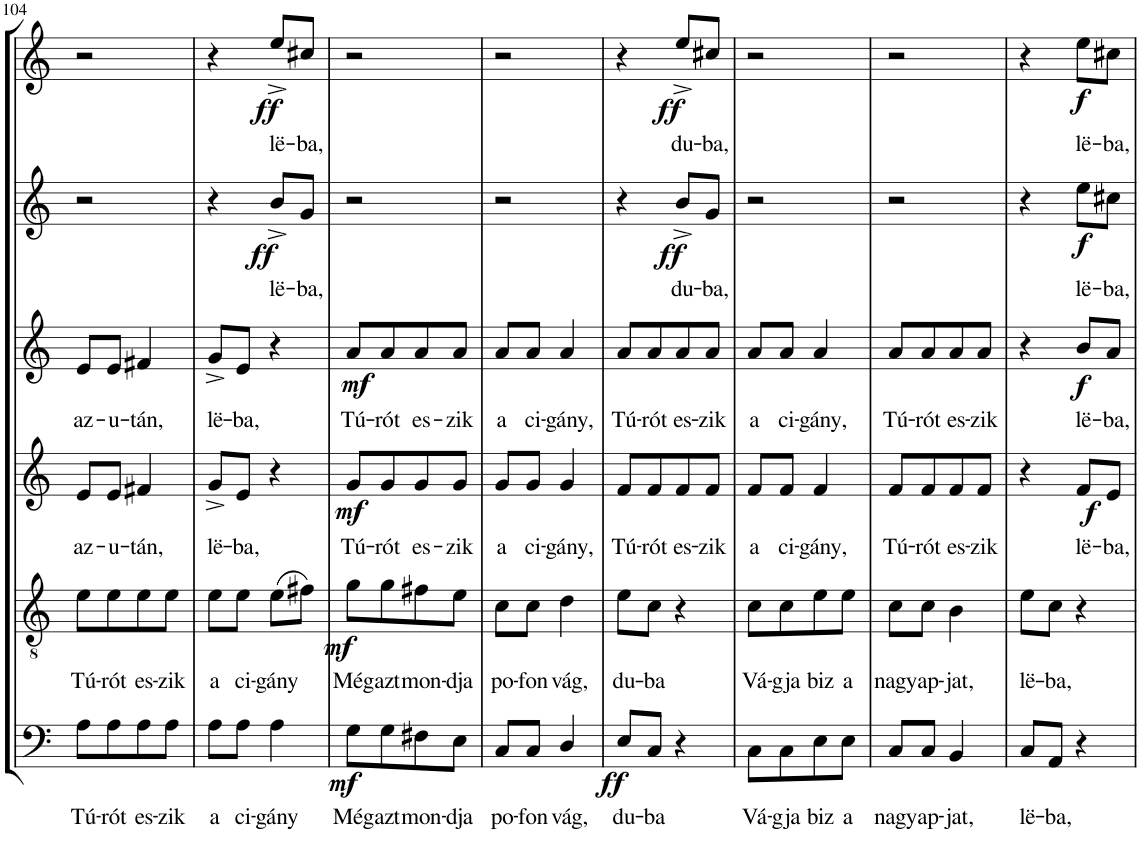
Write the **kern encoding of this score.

**kern	**text	**dynam	**kern	**text	**dynam	**kern	**text	**dynam	**kern	**text	**dynam	**kern	**text	**dynam	**kern	**text	**dynam
*part6	*part6	*part6	*part5	*part5	*part5	*part4	*part4	*part4	*part3	*part3	*part3	*part2	*part2	*part2	*part1	*part1	*part1
*staff6	*staff6	*staff6	*staff5	*staff5	*staff5	*staff4	*staff4	*staff4	*staff3	*staff3	*staff3	*staff2	*staff2	*staff2	*staff1	*staff1	*staff1
*I"Bassi	*	*	*I"Tenori	*	*	*I"Contralti II	*	*	*I"Contralti I	*	*	*I"Soprani II	*	*	*I"Soprani I	*	*
!!LO:PB:g=z
*clefF4	*	*	*clefGv2	*	*	*clefG2	*	*	*clefG2	*	*	*clefG2	*	*	*clefG2	*	*
*	*	*	*	*	*	*	*	*	*	*	*	*Trd1c2	*	*	*Trd1c2	*	*
*k[]	*	*	*k[]	*	*	*k[]	*	*	*k[]	*	*	*k[]	*	*	*k[]	*	*
*C:	*	*	*C:	*	*	*C:	*	*	*C:	*	*	*C:	*	*	*C:	*	*
*M2/4	*	*	*M2/4	*	*	*M2/4	*	*	*M2/4	*	*	*M2/4	*	*	*M2/4	*	*
=104	=104	=104	=104	=104	=104	=104	=104	=104	=104	=104	=104	=104	=104	=104	=104	=104	=104
!	!LO:LY:b	!	!	!LO:LY:b	!	!	!LO:LY:b	!	!	!LO:LY:b	!	!	!	!	!	!	!
8A\L	Tú-	.	8e\L	Tú-	.	8e/L	az-	.	8e/L	az-	.	2r	.	.	2r	.	.
!	!LO:LY:b	!	!	!LO:LY:b	!	!	!LO:LY:b	!	!	!LO:LY:b	!	!	!	!	!	!	!
8A\	-rót	.	8e\	-rót	.	8e/J	-u-	.	8e/J	-u-	.	.	.	.	.	.	.
!	!LO:LY:b	!	!	!LO:LY:b	!	!	!LO:LY:b	!	!	!LO:LY:b	!	!	!	!	!	!	!
8A\	es-	.	8e\	es-	.	4f#X/	-tán,	.	4f#X/	-tán,	.	.	.	.	.	.	.
!	!LO:LY:b	!	!	!LO:LY:b	!	!	!	!	!	!	!	!	!	!	!	!	!
8A\J	-zik	.	8e\J	-zik	.	.	.	.	.	.	.	.	.	.	.	.	.
=105	=105	=105	=105	=105	=105	=105	=105	=105	=105	=105	=105	=105	=105	=105	=105	=105	=105
!	!LO:LY:b	!	!	!LO:LY:b	!	!	!LO:LY:b	!	!	!LO:LY:b	!	!	!	!	!	!	!
8A\L	a	.	8e\L	a	.	8g^/L	lë-	.	8g^/L	lë-	.	4r	.	.	4r	.	.
!	!LO:LY:b	!	!	!LO:LY:b	!	!	!LO:LY:b	!	!	!LO:LY:b	!	!	!	!	!	!	!
8A\J	ci-	.	8e\J	ci-	.	8e/J	-ba,	.	8e/J	-ba,	.	.	.	.	.	.	.
!	!LO:LY:b	!	!	!LO:LY:b	!	!	!	!	!	!	!	!	!LO:LY:b	!LO:DY:b	!	!LO:LY:b	!LO:DY:b
4A\	-gány	.	(8e\L	-gány	.	4r	.	.	4r	.	.	8b^/L	lë-	ff	8ee^/L	lë-	ff
!	!	!	!	!	!	!	!	!	!	!	!	!	!LO:LY:b	!	!	!LO:LY:b	!
.	.	.	8f#X\J)	.	.	.	.	.	.	.	.	8g/J	-ba,	.	8cc#X/J	-ba,	.
=106	=106	=106	=106	=106	=106	=106	=106	=106	=106	=106	=106	=106	=106	=106	=106	=106	=106
!	!LO:LY:b	!LO:DY:b	!	!LO:LY:b	!LO:DY:b	!	!LO:LY:b	!LO:DY:b	!	!LO:LY:b	!LO:DY:b	!	!	!	!	!	!
8G\L	Még	mf	8g\L	Még	mf	8g/L	Tú-	mf	8a/L	Tú-	mf	2r	.	.	2r	.	.
!	!LO:LY:b	!	!	!LO:LY:b	!	!	!LO:LY:b	!	!	!LO:LY:b	!	!	!	!	!	!	!
8G\	azt	.	8g\	azt	.	8g/	-rót	.	8a/	-rót	.	.	.	.	.	.	.
!	!LO:LY:b	!	!	!LO:LY:b	!	!	!LO:LY:b	!	!	!LO:LY:b	!	!	!	!	!	!	!
8F#X\	mon-	.	8f#X\	mon-	.	8g/	es-	.	8a/	es-	.	.	.	.	.	.	.
!	!LO:LY:b	!	!	!LO:LY:b	!	!	!LO:LY:b	!	!	!LO:LY:b	!	!	!	!	!	!	!
8E\J	-dja	.	8e\J	-dja	.	8g/J	-zik	.	8a/J	-zik	.	.	.	.	.	.	.
=107	=107	=107	=107	=107	=107	=107	=107	=107	=107	=107	=107	=107	=107	=107	=107	=107	=107
!	!LO:LY:b	!	!	!LO:LY:b	!	!	!LO:LY:b	!	!	!LO:LY:b	!	!	!	!	!	!	!
8C/L	po-	.	8c\L	po-	.	8g/L	a	.	8a/L	a	.	2r	.	.	2r	.	.
!	!LO:LY:b	!	!	!LO:LY:b	!	!	!LO:LY:b	!	!	!LO:LY:b	!	!	!	!	!	!	!
8C/J	-fon	.	8c\J	-fon	.	8g/J	ci-	.	8a/J	ci-	.	.	.	.	.	.	.
!	!LO:LY:b	!	!	!LO:LY:b	!	!	!LO:LY:b	!	!	!LO:LY:b	!	!	!	!	!	!	!
4D/	vág,	.	4d\	vág,	.	4g/	-gány,	.	4a/	-gány,	.	.	.	.	.	.	.
=108	=108	=108	=108	=108	=108	=108	=108	=108	=108	=108	=108	=108	=108	=108	=108	=108	=108
!	!LO:LY:b	!LO:DY:b	!	!LO:LY:b	!	!	!LO:LY:b	!	!	!LO:LY:b	!	!	!	!	!	!	!
8E/L	du-	ff	8e\L	du-	.	8f/L	Tú-	.	8a/L	Tú-	.	4r	.	.	4r	.	.
!	!LO:LY:b	!	!	!LO:LY:b	!	!	!LO:LY:b	!	!	!LO:LY:b	!	!	!	!	!	!	!
8C/J	-ba	.	8c\J	-ba	.	8f/	-rót	.	8a/	-rót	.	.	.	.	.	.	.
!	!	!	!	!	!	!	!LO:LY:b	!	!	!LO:LY:b	!	!	!LO:LY:b	!LO:DY:b	!	!LO:LY:b	!LO:DY:b
4r	.	.	4r	.	.	8f/	es-	.	8a/	es-	.	8b^/L	du-	ff	8ee^/L	du-	ff
!	!	!	!	!	!	!	!LO:LY:b	!	!	!LO:LY:b	!	!	!LO:LY:b	!	!	!LO:LY:b	!
.	.	.	.	.	.	8f/J	-zik	.	8a/J	-zik	.	8g/J	-ba,	.	8cc#X/J	-ba,	.
=109	=109	=109	=109	=109	=109	=109	=109	=109	=109	=109	=109	=109	=109	=109	=109	=109	=109
!	!LO:LY:b	!	!	!LO:LY:b	!	!	!LO:LY:b	!	!	!LO:LY:b	!	!	!	!	!	!	!
8C\L	Vá-	.	8c\L	Vá-	.	8f/L	a	.	8a/L	a	.	2r	.	.	2r	.	.
!	!LO:LY:b	!	!	!LO:LY:b	!	!	!LO:LY:b	!	!	!LO:LY:b	!	!	!	!	!	!	!
8C\	-gja	.	8c\	-gja	.	8f/J	ci-	.	8a/J	ci-	.	.	.	.	.	.	.
!	!LO:LY:b	!	!	!LO:LY:b	!	!	!LO:LY:b	!	!	!LO:LY:b	!	!	!	!	!	!	!
8E\	biz	.	8e\	biz	.	4f/	-gány,	.	4a/	-gány,	.	.	.	.	.	.	.
!	!LO:LY:b	!	!	!LO:LY:b	!	!	!	!	!	!	!	!	!	!	!	!	!
8E\J	a	.	8e\J	a	.	.	.	.	.	.	.	.	.	.	.	.	.
=110	=110	=110	=110	=110	=110	=110	=110	=110	=110	=110	=110	=110	=110	=110	=110	=110	=110
!	!LO:LY:b	!	!	!LO:LY:b	!	!	!LO:LY:b	!	!	!LO:LY:b	!	!	!	!	!	!	!
8C/L	nagy	.	8c\L	nagy	.	8f/L	Tú-	.	8a/L	Tú-	.	2r	.	.	2r	.	.
!	!LO:LY:b	!	!	!LO:LY:b	!	!	!LO:LY:b	!	!	!LO:LY:b	!	!	!	!	!	!	!
8C/J	ap-	.	8c\J	ap-	.	8f/	-rót	.	8a/	-rót	.	.	.	.	.	.	.
!	!LO:LY:b	!	!	!LO:LY:b	!	!	!LO:LY:b	!	!	!LO:LY:b	!	!	!	!	!	!	!
4BB/	-jat,	.	4B\	-jat,	.	8f/	es-	.	8a/	es-	.	.	.	.	.	.	.
!	!	!	!	!	!	!	!LO:LY:b	!	!	!LO:LY:b	!	!	!	!	!	!	!
.	.	.	.	.	.	8f/J	-zik	.	8a/J	-zik	.	.	.	.	.	.	.
=111	=111	=111	=111	=111	=111	=111	=111	=111	=111	=111	=111	=111	=111	=111	=111	=111	=111
!	!LO:LY:b	!	!	!LO:LY:b	!	!	!	!	!	!	!	!	!	!	!	!	!
8C/L	lë-	.	8e\L	lë-	.	4r	.	.	4r	.	.	4r	.	.	4r	.	.
!	!LO:LY:b	!	!	!LO:LY:b	!	!	!	!	!	!	!	!	!	!	!	!	!
8AA/J	-ba,	.	8c\J	-ba,	.	.	.	.	.	.	.	.	.	.	.	.	.
!	!	!	!	!	!	!	!LO:LY:b	!LO:DY:b	!	!LO:LY:b	!LO:DY:b	!	!LO:LY:b	!LO:DY:b	!	!LO:LY:b	!LO:DY:b
4r	.	.	4r	.	.	8f/L	lë-	f	8b/L	lë-	f	8ee\L	lë-	f	8ee\L	lë-	f
!	!	!	!	!	!	!	!LO:LY:b	!	!	!LO:LY:b	!	!	!LO:LY:b	!	!	!LO:LY:b	!
.	.	.	.	.	.	8e/J	-ba,	.	8a/J	-ba,	.	8cc#X\J	-ba,	.	8cc#X\J	-ba,	.
=	=	=	=	=	=	=	=	=	=	=	=	=	=	=	=	=	=
*-	*-	*-	*-	*-	*-	*-	*-	*-	*-	*-	*-	*-	*-	*-	*-	*-	*-
